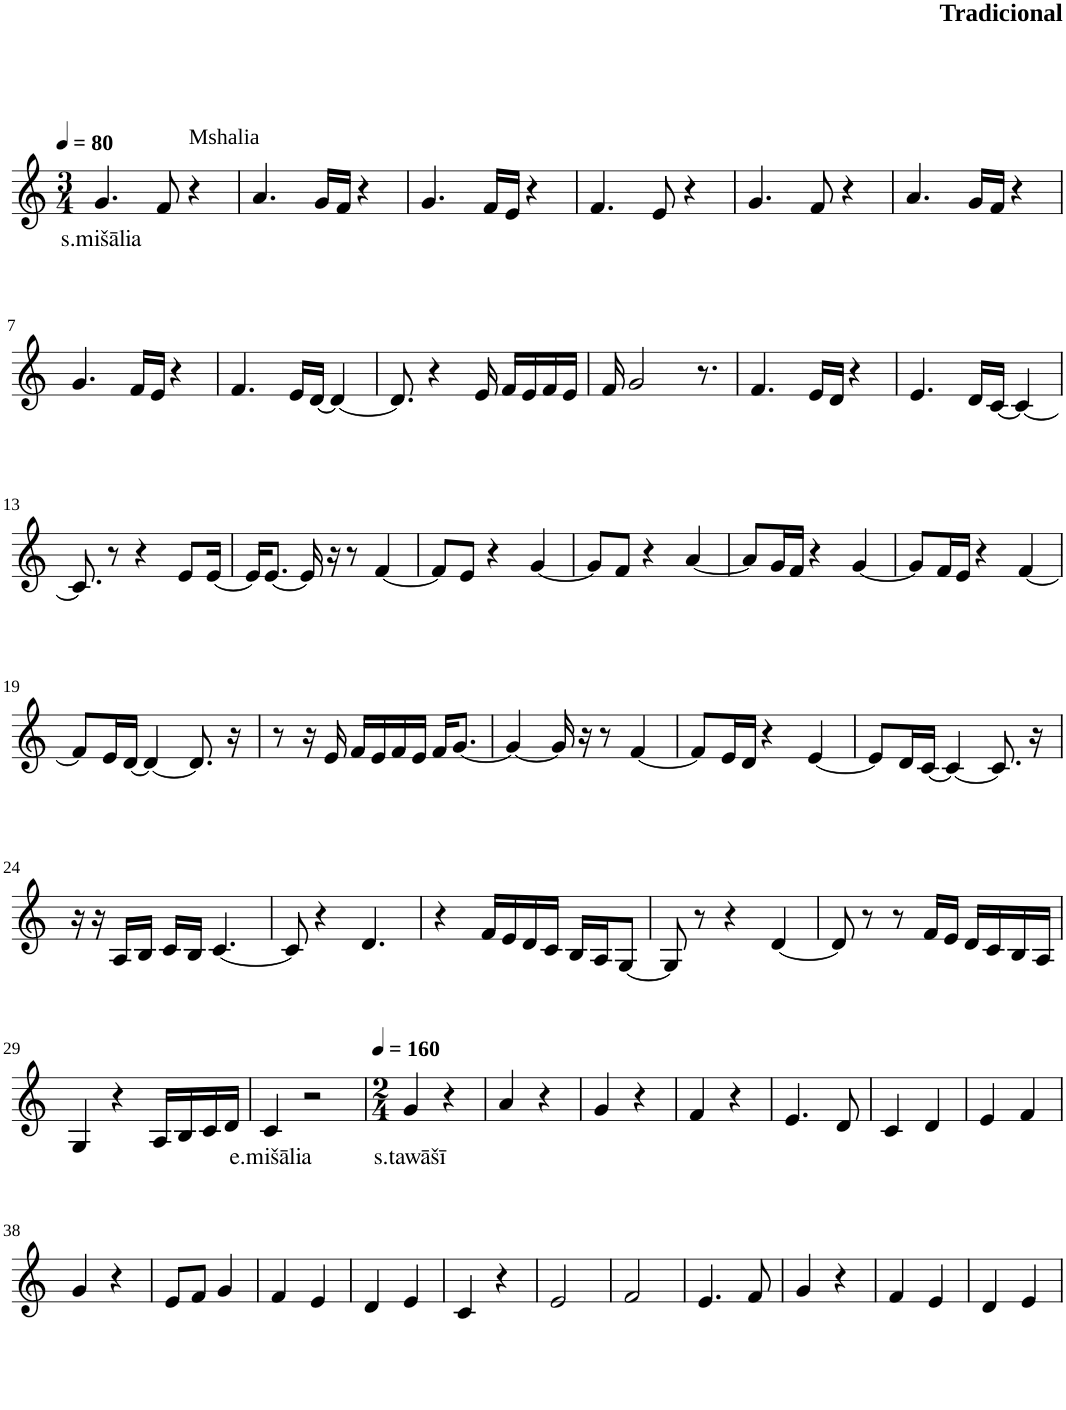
**kern	**text
*part1	*part1
*staff1	*staff1
*I"Violin	*
*clefG2	*
*k[]	*
*M3/4	*
*MM80	*
=1	=1
!	!LO:LY:b
4.g/	s.mišālia
8f/	.
!LO:TX:a:t=Mshalia	!
4r	.
=2	=2
4.a/	.
16g/LL	.
16f/JJ	.
4r	.
=3	=3
4.g/	.
16f/LL	.
16e/JJ	.
4r	.
=4	=4
4.f/	.
8e/	.
4r	.
=5	=5
4.g/	.
8f/	.
4r	.
=6	=6
4.a/	.
16g/LL	.
16f/JJ	.
4r	.
!!LO:LB:g=z
=7	=7
4.g/	.
16f/LL	.
16e/JJ	.
4r	.
=8	=8
4.f/	.
16e/LL	.
[16d/JJ	.
4d/_	.
=9	=9
8.d/]	.
4r	.
16e/	.
16f/LL	.
16e/	.
16f/	.
16e/JJ	.
=10	=10
16f/	.
2g/	.
8.r	.
=11	=11
4.f/	.
16e/LL	.
16d/JJ	.
4r	.
=12	=12
4.e/	.
16d/LL	.
[16c/JJ	.
4c/_	.
!!LO:LB:g=z
=13	=13
8.c/]	.
8r	.
4r	.
8e/L	.
[16e/Jk	.
=14	=14
16e/KL]	.
[8.e/J	.
16e/]	.
16r	.
8r	.
[4f/	.
=15	=15
8f/L]	.
8e/J	.
4r	.
[4g/	.
=16	=16
8g/L]	.
8f/J	.
4r	.
[4a/	.
=17	=17
8a/L]	.
16g/L	.
16f/JJ	.
4r	.
[4g/	.
=18	=18
8g/L]	.
16f/L	.
16e/JJ	.
4r	.
[4f/	.
!!LO:LB:g=z
=19	=19
8f/L]	.
16e/L	.
[16d/JJ	.
4d/_	.
8.d/]	.
16r	.
=20	=20
8r	.
16r	.
16e/	.
16f/LL	.
16e/	.
16f/	.
16e/JJ	.
16f/KL	.
[8.g/J	.
=21	=21
4g/_	.
16g/]	.
16r	.
8r	.
[4f/	.
=22	=22
8f/L]	.
16e/L	.
16d/JJ	.
4r	.
[4e/	.
=23	=23
8e/L]	.
16d/L	.
[16c/JJ	.
4c/_	.
8.c/]	.
16r	.
!!LO:LB:g=z
=24	=24
16r	.
16r	.
16A/LL	.
16B/JJ	.
16c/LL	.
16B/JJ	.
[4.c/	.
=25	=25
8c/]	.
4r	.
4.d/	.
=26	=26
4r	.
16f/LL	.
16e/	.
16d/	.
16c/JJ	.
16B/LL	.
16A/J	.
[8G/J	.
=27	=27
8G/]	.
8r	.
4r	.
[4d/	.
=28	=28
8d/]	.
8r	.
8r	.
16f/LL	.
16e/JJ	.
16d/LL	.
16c/	.
16B/	.
16A/JJ	.
!!LO:LB:g=z
=29	=29
4G/	.
4r	.
16A/LL	.
16B/	.
16c/	.
16d/JJ	.
=30	=30
!	!LO:LY:b
4c/	e.mišālia
2r	.
=31	=31
*M2/4	*
*MM160	*
!	!LO:LY:b
4g/	s.tawāšī
4r	.
=32	=32
4a/	.
4r	.
=33	=33
4g/	.
4r	.
=34	=34
4f/	.
4r	.
=35	=35
4.e/	.
8d/	.
=36	=36
4c/	.
4d/	.
=37	=37
4e/	.
4f/	.
!!LO:LB:g=z
=38	=38
4g/	.
4r	.
=39	=39
8e/L	.
8f/J	.
4g/	.
=40	=40
4f/	.
4e/	.
=41	=41
4d/	.
4e/	.
=42	=42
4c/	.
4r	.
=43	=43
2e/	.
=44	=44
2f/	.
=45	=45
4.e/	.
8f/	.
=46	=46
4g/	.
4r	.
=47	=47
4f/	.
4e/	.
=48	=48
4d/	.
4e/	.
=	=
*-	*-
